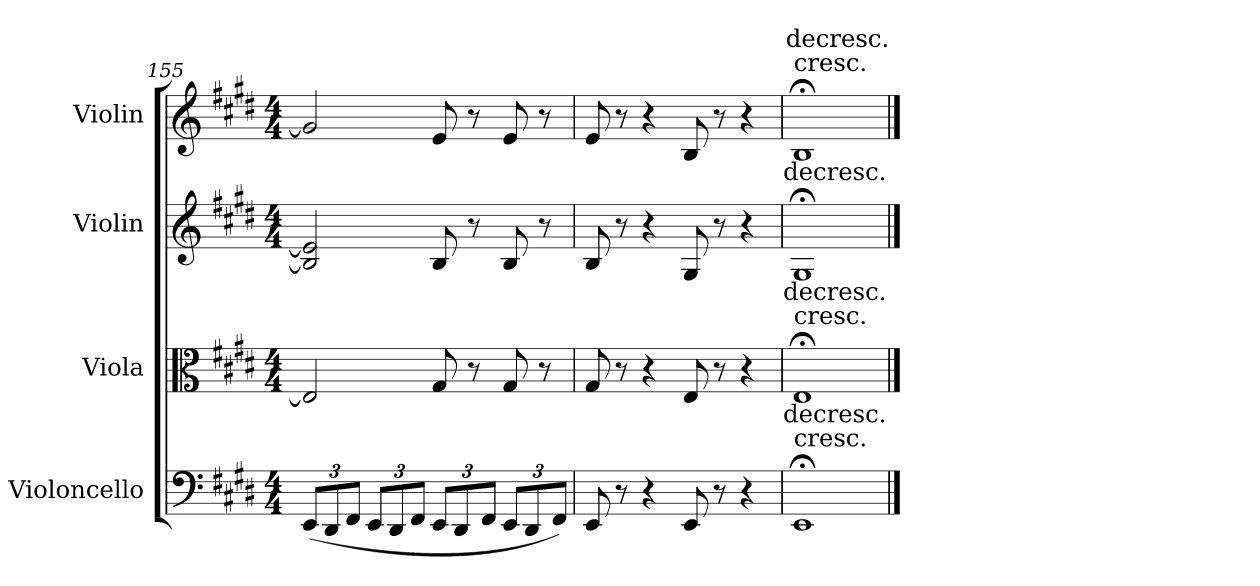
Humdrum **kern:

**kern	**kern	**kern	**kern
*part4	*part3	*part2	*part1
*staff4	*staff3	*staff2	*staff1
*I"Violoncello	*I"Viola	*I"Violin	*I"Violin
*I'Vc	*I'Vla	*I'Vln	*I'Vln
*clefF4	*clefC3	*clefG2	*clefG2
*k[f#c#g#d#]	*k[f#c#g#d#]	*k[f#c#g#d#]	*k[f#c#g#d#]
*M4/4	*M4/4	*M4/4	*M4/4
=155	=155	=155	=155
(12EE/L	2E/]	2B]/ 2e]/	2g#/]
12DD#/	.	.	.
12FF#/J	.	.	.
12EE/L	.	.	.
12DD#/	.	.	.
12FF#/J	.	.	.
12EE/L	8G#/	8B/	8e/
12DD#/	.	.	.
.	8r	8r	8r
12FF#/J	.	.	.
12EE/L	8G#/	8B/	8e/
12DD#/	.	.	.
.	8r	8r	8r
12FF#/J)	.	.	.
=156	=156	=156	=156
8EE/	8G#/	8B/	8e/
8r	8r	8r	8r
4r	4r	4r	4r
8EE/	8E/	8G#/	8B/
8r	8r	8r	8r
4r	4r	4r	4r
=157	=157	=157	=157
!	!	!	!LO:TX:t=cresc.
!	!LO:TX:t=cresc.	!	!
!LO:TX:t=cresc.	!	!	!
1EE;<	1E;<	1G#;<	1B;<
!	!	!	!LO:TX:t=decresc.
!	!	!LO:TX:t=decresc.	!
!	!LO:TX:t=decresc.	!	!
!LO:TX:t=decresc.	!	!	!
==	==	==	==
*-	*-	*-	*-
